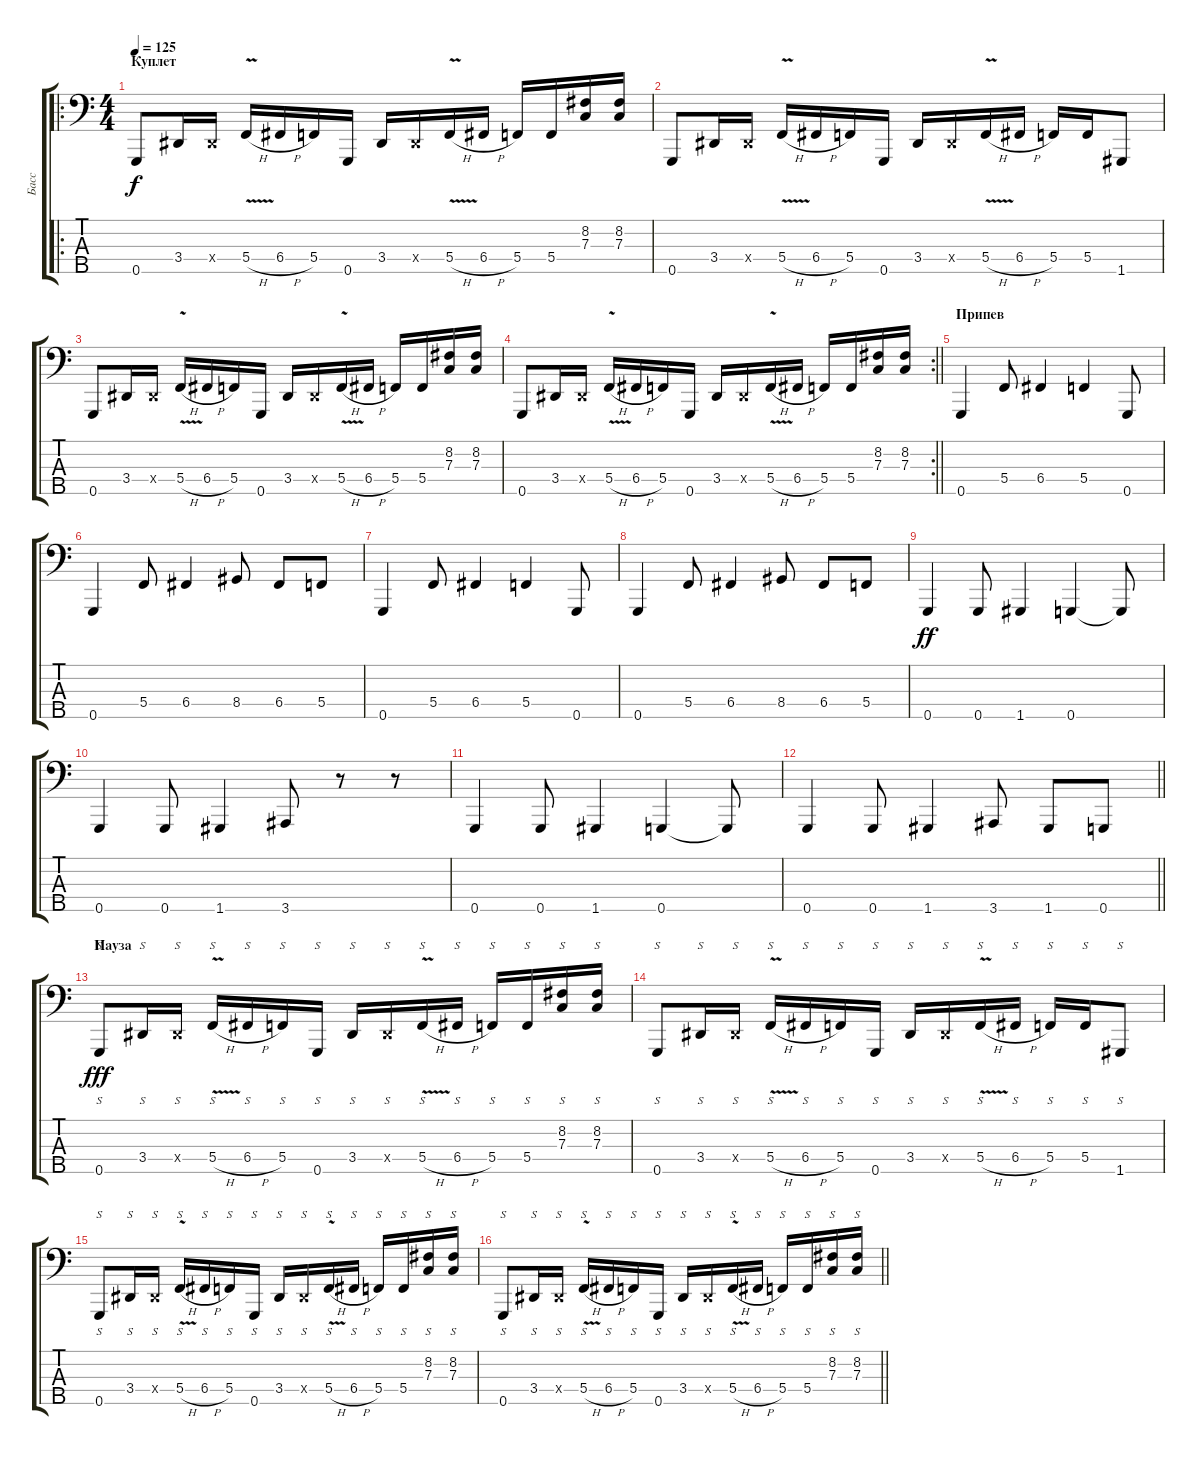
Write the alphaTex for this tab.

\track ("Басс" "Басс") {instrument slapbass1}
\staff {score tabs}
\tuning (Eb2 Bb1 F1 C1 G0) {hide}
\ro
\ts (4 4)
\section ("" "Куплет")
\tempo 125
\clef f4
\ks c
0.5.8{dy f} 3.4.16 3.4{x}.16 5.4{v h}.16 6.4{h}.16 5.4.16 0.5.16 3.4.16 3.4{x}.16 5.4{v h}.16 6.4{h}.16 5.4.16 5.4.16 (8.2 7.3).16 (8.2 7.3).16 |
0.5.8 3.4.16 3.4{x}.16 5.4{v h}.16 6.4{h}.16 5.4.16 0.5.16 3.4.16 3.4{x}.16 5.4{v h}.16 6.4{h}.16 5.4.16 5.4.16 1.5.8 |
0.5.8 3.4.16 3.4{x}.16 5.4{v h}.16 6.4{h}.16 5.4.16 0.5.16 3.4.16 3.4{x}.16 5.4{v h}.16 6.4{h}.16 5.4.16 5.4.16 (8.2 7.3).16 (8.2 7.3).16 |
\rc 2
\barLineRight lightlight
0.5.8 3.4.16 3.4{x}.16 5.4{v h}.16 6.4{h}.16 5.4.16 0.5.16 3.4.16 3.4{x}.16 5.4{v h}.16 6.4{h}.16 5.4.16 5.4.16 (8.2 7.3).16 (8.2 7.3).16 |
\section ("" "Припев")
0.5.4 5.4.8 6.4.4 5.4.4 0.5.8 |
0.5.4 5.4.8 6.4.4 8.4.8 6.4.8 5.4.8 |
0.5.4 5.4.8 6.4.4 5.4.4 0.5.8 |
0.5.4 5.4.8 6.4.4 8.4.8 6.4.8 5.4.8 |
0.5.4{dy ff} 0.5.8 1.5.4 0.5.4 0.5{t}.8 |
0.5.4 0.5.8 1.5.4 3.5.8 r.8 r.8 |
0.5.4 0.5.8 1.5.4 0.5.4 0.5{t}.8 |
\barLineRight lightlight
0.5.4 0.5.8 1.5.4 3.5.8 1.5.8 0.5.8 |
\section ("" "Пауза")
0.5.8{s dy fff} 3.4.16{s} 3.4{x}.16{s} 5.4{v h}.16{s} 6.4{h}.16{s} 5.4.16{s} 0.5.16{s} 3.4.16{s} 3.4{x}.16{s} 5.4{v h}.16{s} 6.4{h}.16{s} 5.4.16{s} 5.4.16{s} (8.2 7.3).16{s} (8.2 7.3).16{s} |
0.5.8{s} 3.4.16{s} 3.4{x}.16{s} 5.4{v h}.16{s} 6.4{h}.16{s} 5.4.16{s} 0.5.16{s} 3.4.16{s} 3.4{x}.16{s} 5.4{v h}.16{s} 6.4{h}.16{s} 5.4.16{s} 5.4.16{s} 1.5.8{s} |
0.5.8{s} 3.4.16{s} 3.4{x}.16{s} 5.4{v h}.16{s} 6.4{h}.16{s} 5.4.16{s} 0.5.16{s} 3.4.16{s} 3.4{x}.16{s} 5.4{v h}.16{s} 6.4{h}.16{s} 5.4.16{s} 5.4.16{s} (8.2 7.3).16{s} (8.2 7.3).16{s} |
\barLineRight lightlight
0.5.8{s} 3.4.16{s} 3.4{x}.16{s} 5.4{v h}.16{s} 6.4{h}.16{s} 5.4.16{s} 0.5.16{s} 3.4.16{s} 3.4{x}.16{s} 5.4{v h}.16{s} 6.4{h}.16{s} 5.4.16{s} 5.4.16{s} (8.2 7.3).16{s} (8.2 7.3).16{s}
